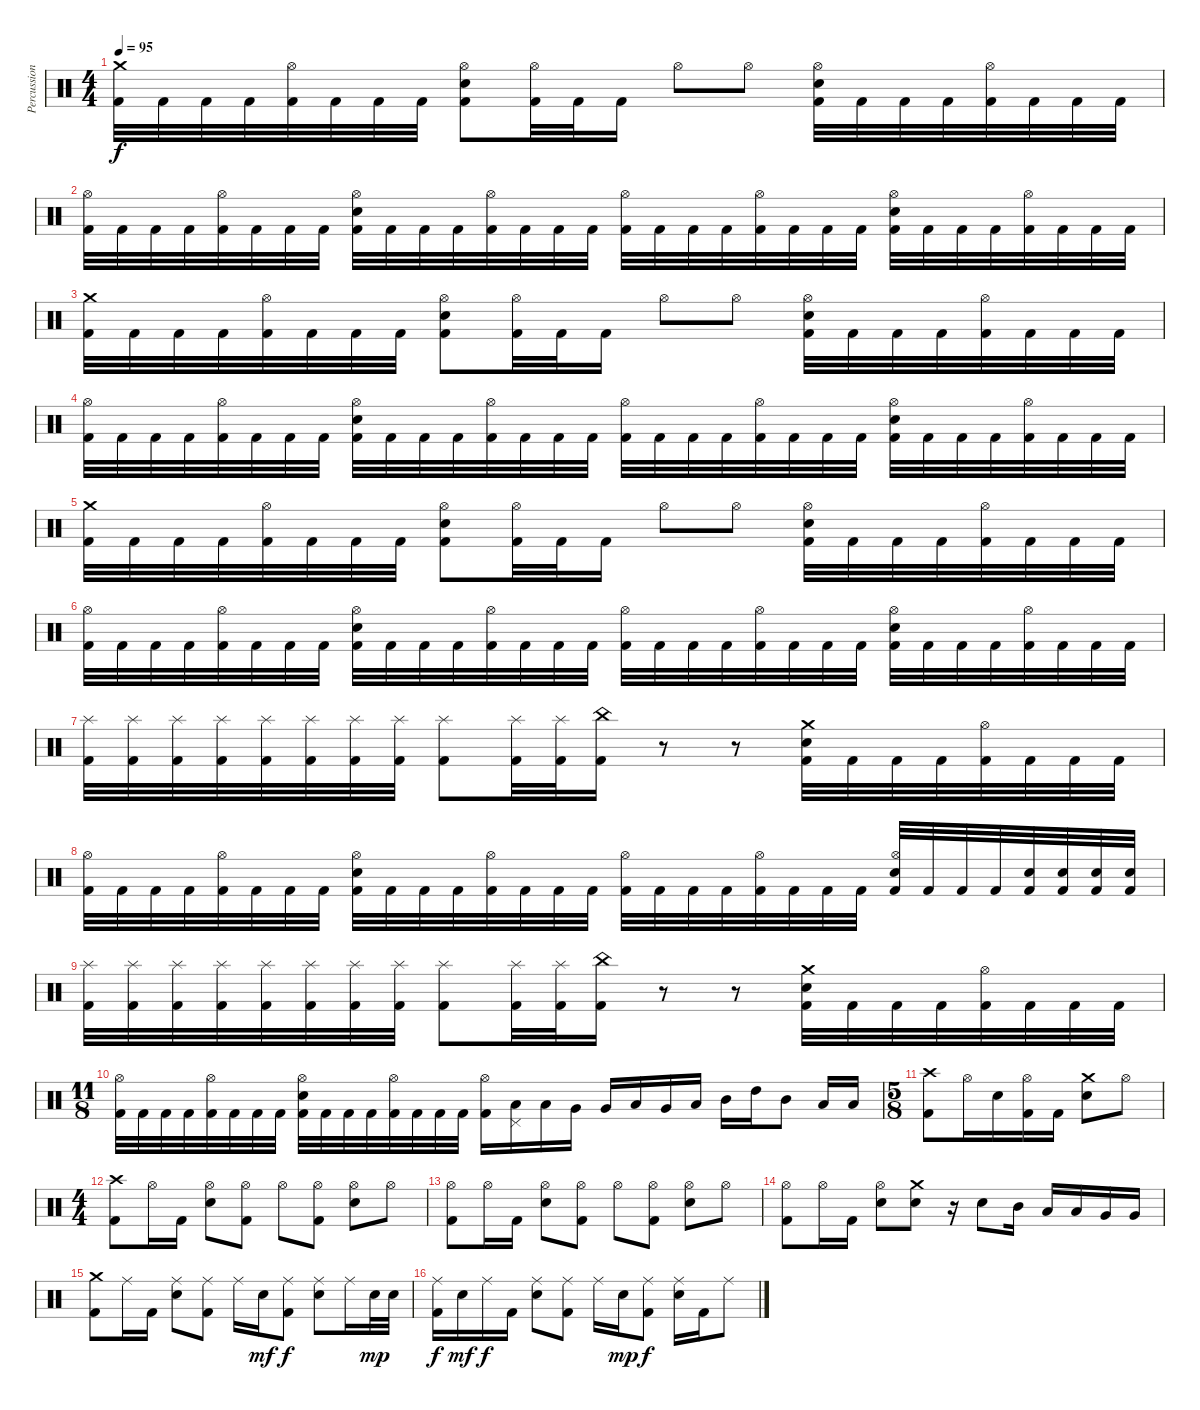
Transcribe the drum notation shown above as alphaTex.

\track ("Percussion" "Percussion") {instrument percussion}
\staff {score}
\articulation defaults
\ts (4 4)
\tempo 95
\clef neutral
\ks c
("Crash medium (hit)" "Kick (hit) 2").32{dy f} "Kick (hit) 2".32 "Kick (hit) 2".32 "Kick (hit) 2".32 ("Hi-Hat (open)" "Kick (hit) 2").32 "Kick (hit) 2".32 "Kick (hit) 2".32 "Kick (hit) 2".32 ("Hi-Hat (open)" "Electric Snare (hit)" "Kick (hit) 2").8 ("Hi-Hat (open)" "Kick (hit) 2").32 "Kick (hit) 2".32 "Kick (hit) 2".16 "Hi-Hat (open)".8 "Hi-Hat (open)".8 ("Hi-Hat (open)" "Electric Snare (hit)" "Kick (hit) 2").32 "Kick (hit) 2".32 "Kick (hit) 2".32 "Kick (hit) 2".32 ("Hi-Hat (open)" "Kick (hit) 2").32 "Kick (hit) 2".32 "Kick (hit) 2".32 "Kick (hit) 2".32 |
("Hi-Hat (open)" "Kick (hit) 2").32 "Kick (hit) 2".32 "Kick (hit) 2".32 "Kick (hit) 2".32 ("Hi-Hat (open)" "Kick (hit) 2").32 "Kick (hit) 2".32 "Kick (hit) 2".32 "Kick (hit) 2".32 ("Hi-Hat (open)" "Electric Snare (hit)" "Kick (hit) 2").32 "Kick (hit) 2".32 "Kick (hit) 2".32 "Kick (hit) 2".32 ("Hi-Hat (open)" "Kick (hit) 2").32 "Kick (hit) 2".32 "Kick (hit) 2".32 "Kick (hit) 2".32 ("Hi-Hat (open)" "Kick (hit) 2").32 "Kick (hit) 2".32 "Kick (hit) 2".32 "Kick (hit) 2".32 ("Hi-Hat (open)" "Kick (hit) 2").32 "Kick (hit) 2".32 "Kick (hit) 2".32 "Kick (hit) 2".32 ("Hi-Hat (open)" "Electric Snare (hit)" "Kick (hit) 2").32 "Kick (hit) 2".32 "Kick (hit) 2".32 "Kick (hit) 2".32 ("Hi-Hat (open)" "Kick (hit) 2").32 "Kick (hit) 2".32 "Kick (hit) 2".32 "Kick (hit) 2".32 |
("Crash medium (hit)" "Kick (hit) 2").32 "Kick (hit) 2".32 "Kick (hit) 2".32 "Kick (hit) 2".32 ("Hi-Hat (open)" "Kick (hit) 2").32 "Kick (hit) 2".32 "Kick (hit) 2".32 "Kick (hit) 2".32 ("Hi-Hat (open)" "Electric Snare (hit)" "Kick (hit) 2").8 ("Hi-Hat (open)" "Kick (hit) 2").32 "Kick (hit) 2".32 "Kick (hit) 2".16 "Hi-Hat (open)".8 "Hi-Hat (open)".8 ("Hi-Hat (open)" "Electric Snare (hit)" "Kick (hit) 2").32 "Kick (hit) 2".32 "Kick (hit) 2".32 "Kick (hit) 2".32 ("Hi-Hat (open)" "Kick (hit) 2").32 "Kick (hit) 2".32 "Kick (hit) 2".32 "Kick (hit) 2".32 |
("Hi-Hat (open)" "Kick (hit) 2").32 "Kick (hit) 2".32 "Kick (hit) 2".32 "Kick (hit) 2".32 ("Hi-Hat (open)" "Kick (hit) 2").32 "Kick (hit) 2".32 "Kick (hit) 2".32 "Kick (hit) 2".32 ("Hi-Hat (open)" "Electric Snare (hit)" "Kick (hit) 2").32 "Kick (hit) 2".32 "Kick (hit) 2".32 "Kick (hit) 2".32 ("Hi-Hat (open)" "Kick (hit) 2").32 "Kick (hit) 2".32 "Kick (hit) 2".32 "Kick (hit) 2".32 ("Hi-Hat (open)" "Kick (hit) 2").32 "Kick (hit) 2".32 "Kick (hit) 2".32 "Kick (hit) 2".32 ("Hi-Hat (open)" "Kick (hit) 2").32 "Kick (hit) 2".32 "Kick (hit) 2".32 "Kick (hit) 2".32 ("Hi-Hat (open)" "Electric Snare (hit)" "Kick (hit) 2").32 "Kick (hit) 2".32 "Kick (hit) 2".32 "Kick (hit) 2".32 ("Hi-Hat (open)" "Kick (hit) 2").32 "Kick (hit) 2".32 "Kick (hit) 2".32 "Kick (hit) 2".32 |
("Crash medium (hit)" "Kick (hit) 2").32 "Kick (hit) 2".32 "Kick (hit) 2".32 "Kick (hit) 2".32 ("Hi-Hat (open)" "Kick (hit) 2").32 "Kick (hit) 2".32 "Kick (hit) 2".32 "Kick (hit) 2".32 ("Hi-Hat (open)" "Electric Snare (hit)" "Kick (hit) 2").8 ("Hi-Hat (open)" "Kick (hit) 2").32 "Kick (hit) 2".32 "Kick (hit) 2".16 "Hi-Hat (open)".8 "Hi-Hat (open)".8 ("Hi-Hat (open)" "Electric Snare (hit)" "Kick (hit) 2").32 "Kick (hit) 2".32 "Kick (hit) 2".32 "Kick (hit) 2".32 ("Hi-Hat (open)" "Kick (hit) 2").32 "Kick (hit) 2".32 "Kick (hit) 2".32 "Kick (hit) 2".32 |
("Hi-Hat (open)" "Kick (hit) 2").32 "Kick (hit) 2".32 "Kick (hit) 2".32 "Kick (hit) 2".32 ("Hi-Hat (open)" "Kick (hit) 2").32 "Kick (hit) 2".32 "Kick (hit) 2".32 "Kick (hit) 2".32 ("Hi-Hat (open)" "Electric Snare (hit)" "Kick (hit) 2").32 "Kick (hit) 2".32 "Kick (hit) 2".32 "Kick (hit) 2".32 ("Hi-Hat (open)" "Kick (hit) 2").32 "Kick (hit) 2".32 "Kick (hit) 2".32 "Kick (hit) 2".32 ("Hi-Hat (open)" "Kick (hit) 2").32 "Kick (hit) 2".32 "Kick (hit) 2".32 "Kick (hit) 2".32 ("Hi-Hat (open)" "Kick (hit) 2").32 "Kick (hit) 2".32 "Kick (hit) 2".32 "Kick (hit) 2".32 ("Hi-Hat (open)" "Electric Snare (hit)" "Kick (hit) 2").32 "Kick (hit) 2".32 "Kick (hit) 2".32 "Kick (hit) 2".32 ("Hi-Hat (open)" "Kick (hit) 2").32 "Kick (hit) 2".32 "Kick (hit) 2".32 "Kick (hit) 2".32 |
("Splash (hit)" "Kick (hit) 2").32 ("Splash (hit)" "Kick (hit) 2").32 ("Splash (hit)" "Kick (hit) 2").32 ("Splash (hit)" "Kick (hit) 2").32 ("Splash (hit)" "Kick (hit) 2").32 ("Splash (hit)" "Kick (hit) 2").32 ("Splash (hit)" "Kick (hit) 2").32 ("Splash (hit)" "Kick (hit) 2").32 ("Splash (hit)" "Kick (hit) 2").8 ("Splash (hit)" "Kick (hit) 2").32 ("Splash (hit)" "Kick (hit) 2").32 ("China (hit)" "Kick (hit) 2").16 r.8 r.8 ("Crash medium (hit)" "Electric Snare (hit)" "Kick (hit) 2").32 "Kick (hit) 2".32 "Kick (hit) 2".32 "Kick (hit) 2".32 ("Hi-Hat (open)" "Kick (hit) 2").32 "Kick (hit) 2".32 "Kick (hit) 2".32 "Kick (hit) 2".32 |
("Hi-Hat (open)" "Kick (hit) 2").32 "Kick (hit) 2".32 "Kick (hit) 2".32 "Kick (hit) 2".32 ("Hi-Hat (open)" "Kick (hit) 2").32 "Kick (hit) 2".32 "Kick (hit) 2".32 "Kick (hit) 2".32 ("Hi-Hat (open)" "Electric Snare (hit)" "Kick (hit) 2").32 "Kick (hit) 2".32 "Kick (hit) 2".32 "Kick (hit) 2".32 ("Hi-Hat (open)" "Kick (hit) 2").32 "Kick (hit) 2".32 "Kick (hit) 2".32 "Kick (hit) 2".32 ("Hi-Hat (open)" "Kick (hit) 2").32 "Kick (hit) 2".32 "Kick (hit) 2".32 "Kick (hit) 2".32 ("Hi-Hat (open)" "Kick (hit) 2").32 "Kick (hit) 2".32 "Kick (hit) 2".32 "Kick (hit) 2".32 ("Hi-Hat (open)" "Electric Snare (hit)" "Kick (hit) 2").32 "Kick (hit) 2".32 "Kick (hit) 2".32 "Kick (hit) 2".32 ("Electric Snare (hit)" "Kick (hit) 2").32 ("Electric Snare (hit)" "Kick (hit) 2").32 ("Electric Snare (hit)" "Kick (hit) 2").32 ("Electric Snare (hit)" "Kick (hit) 2").32 |
("Splash (hit)" "Kick (hit) 2").32 ("Splash (hit)" "Kick (hit) 2").32 ("Splash (hit)" "Kick (hit) 2").32 ("Splash (hit)" "Kick (hit) 2").32 ("Splash (hit)" "Kick (hit) 2").32 ("Splash (hit)" "Kick (hit) 2").32 ("Splash (hit)" "Kick (hit) 2").32 ("Splash (hit)" "Kick (hit) 2").32 ("Splash (hit)" "Kick (hit) 2").8 ("Splash (hit)" "Kick (hit) 2").32 ("Splash (hit)" "Kick (hit) 2").32 ("China (hit)" "Kick (hit) 2").16 r.8 r.8 ("Crash medium (hit)" "Electric Snare (hit)" "Kick (hit) 2").32 "Kick (hit) 2".32 "Kick (hit) 2".32 "Kick (hit) 2".32 ("Hi-Hat (open)" "Kick (hit) 2").32 "Kick (hit) 2".32 "Kick (hit) 2".32 "Kick (hit) 2".32 |
\ts (11 8)
("Hi-Hat (open)" "Kick (hit) 2").32 "Kick (hit) 2".32 "Kick (hit) 2".32 "Kick (hit) 2".32 ("Hi-Hat (open)" "Kick (hit) 2").32 "Kick (hit) 2".32 "Kick (hit) 2".32 "Kick (hit) 2".32 ("Hi-Hat (open)" "Electric Snare (hit)" "Kick (hit) 2").32 "Kick (hit) 2".32 "Kick (hit) 2".32 "Kick (hit) 2".32 ("Hi-Hat (open)" "Kick (hit) 2").32 "Kick (hit) 2".32 "Kick (hit) 2".32 "Kick (hit) 2".32 ("Hi-Hat (open)" "Kick (hit) 2").16 ("Pedal Hi-Hat (hit)" "Low Tom (hit)").16 "Low Tom (hit)".16 "Very Low Tom (hit)".16 "Very Low Tom (hit)".16 "Low Tom (hit)".16 "Very Low Tom (hit)".16 "Low Tom (hit)".16 "Mid Tom (hit)".16 "High Tom (hit)".16 "Mid Tom (hit)".8 "Low Tom (hit)".16 "Low Tom (hit)".16 |
\ts (5 8)
\section ("" "")
("Crash high (hit)" "Kick (hit) 2").8 "Hi-Hat (open)".16 "Electric Snare (hit)".16 ("Hi-Hat (open)" "Kick (hit) 2").16 "Kick (hit) 2".16 ("Crash medium (hit)" "Electric Snare (hit)").8 "Hi-Hat (open)".8 |
\ts (4 4)
("Crash high (hit)" "Kick (hit) 2").8 "Hi-Hat (open)".16 "Kick (hit) 2".16 ("Hi-Hat (open)" "Electric Snare (hit)").8 ("Hi-Hat (open)" "Kick (hit) 2").8 "Hi-Hat (open)".8 ("Hi-Hat (open)" "Kick (hit) 2").8 ("Hi-Hat (open)" "Electric Snare (hit)").8 "Hi-Hat (open)".8 |
("Hi-Hat (open)" "Kick (hit) 2").8 "Hi-Hat (open)".16 "Kick (hit) 2".16 ("Hi-Hat (open)" "Electric Snare (hit)").8 ("Hi-Hat (open)" "Kick (hit) 2").8 "Hi-Hat (open)".8 ("Hi-Hat (open)" "Kick (hit) 2").8 ("Hi-Hat (open)" "Electric Snare (hit)").8 "Hi-Hat (open)".8 |
("Hi-Hat (open)" "Kick (hit) 2").8 "Hi-Hat (open)".16 "Kick (hit) 2".16 ("Hi-Hat (open)" "Electric Snare (hit)").8 ("Crash medium (hit)" "Electric Snare (hit)").8 r.16 "Electric Snare (hit)".8 "Mid Tom (hit)".16 "Low Tom (hit)".16 "Low Tom (hit)".16 "Very Low Tom (hit)".16 "Very Low Tom (hit)".16 |
("Crash medium (hit)" "Kick (hit) 2").8 "Ride (middle)".16 "Kick (hit) 2".16 ("Ride (middle)" "Electric Snare (hit)").8 ("Ride (middle)" "Kick (hit) 2").8 "Ride (middle)".16 "Electric Snare (hit)".16{dy mf} ("Ride (middle)" "Kick (hit) 2").8{dy f} ("Ride (middle)" "Electric Snare (hit)").8 "Ride (middle)".16 "Electric Snare (hit)".32{dy mp} "Electric Snare (hit)".32 |
("Ride (middle)" "Kick (hit) 2").16{dy f} "Electric Snare (hit)".16{dy mf} "Ride (middle)".16{dy f} "Kick (hit) 2".16 ("Ride (middle)" "Electric Snare (hit)").8 ("Ride (middle)" "Kick (hit) 2").8 "Ride (middle)".16 "Electric Snare (hit)".16{dy mp} ("Ride (middle)" "Kick (hit) 2").8{dy f} ("Ride (middle)" "Electric Snare (hit)").16 "Kick (hit) 2".16 "Ride (middle)".8
